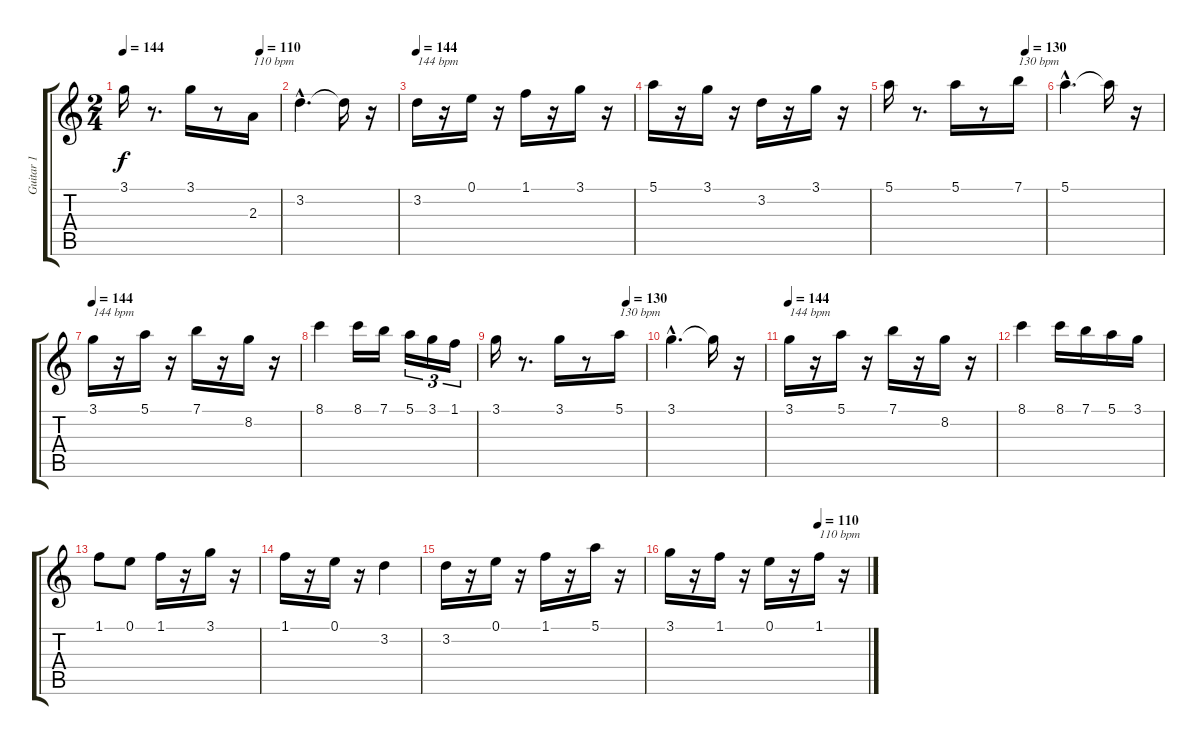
\track ("Guitar 1" "Guitar 1") {instrument acousticguitarnylon}
\staff {score tabs}
\tuning (E4 B3 G3 D3 A2 E2) {hide}
\ts (2 4)
\tempo 144
\tempo (110 0.875)
\clef g2
\ks c
3.1.16{dy f} r.8{d} 3.1.16 r.8 2.3.16{txt "110 bpm"} |
3.2{hac}.4{d} 3.2{t}.16 r.16 |
\tempo 144
3.2.16{txt "144 bpm"} r.16 0.1.16 r.16 1.1.16 r.16 3.1.16 r.16 |
5.1.16 r.16 3.1.16 r.16 3.2.16 r.16 3.1.16 r.16 |
\tempo (130 0.875)
5.1.16 r.8{d} 5.1.16 r.8 7.1.16{txt "130 bpm"} |
5.1{hac}.4{d} 5.1{t}.16 r.16 |
\tempo 144
3.1.16{txt "144 bpm"} r.16 5.1.16 r.16 7.1.16 r.16 8.2.16 r.16 |
8.1.4 8.1.16 7.1.16 5.1.16{tu (3 2)} 3.1.16{tu (3 2)} 1.1.16{tu (3 2)} |
\tempo (130 0.875)
3.1.16 r.8{d} 3.1.16 r.8 5.1.16{txt "130 bpm"} |
3.1{hac}.4{d} 3.1{t}.16 r.16 |
\tempo 144
3.1.16{txt "144 bpm"} r.16 5.1.16 r.16 7.1.16 r.16 8.2.16 r.16 |
8.1.4 8.1.16 7.1.16 5.1.16 3.1.16 |
1.1.8 0.1.8 1.1.16 r.16 3.1.16 r.16 |
1.1.16 r.16 0.1.16 r.16 3.2.4 |
3.2.16 r.16 0.1.16 r.16 1.1.16 r.16 5.1.16 r.16 |
\tempo (110 0.75)
3.1.16 r.16 1.1.16 r.16 0.1.16 r.16 1.1.16{txt "110 bpm"} r.16
